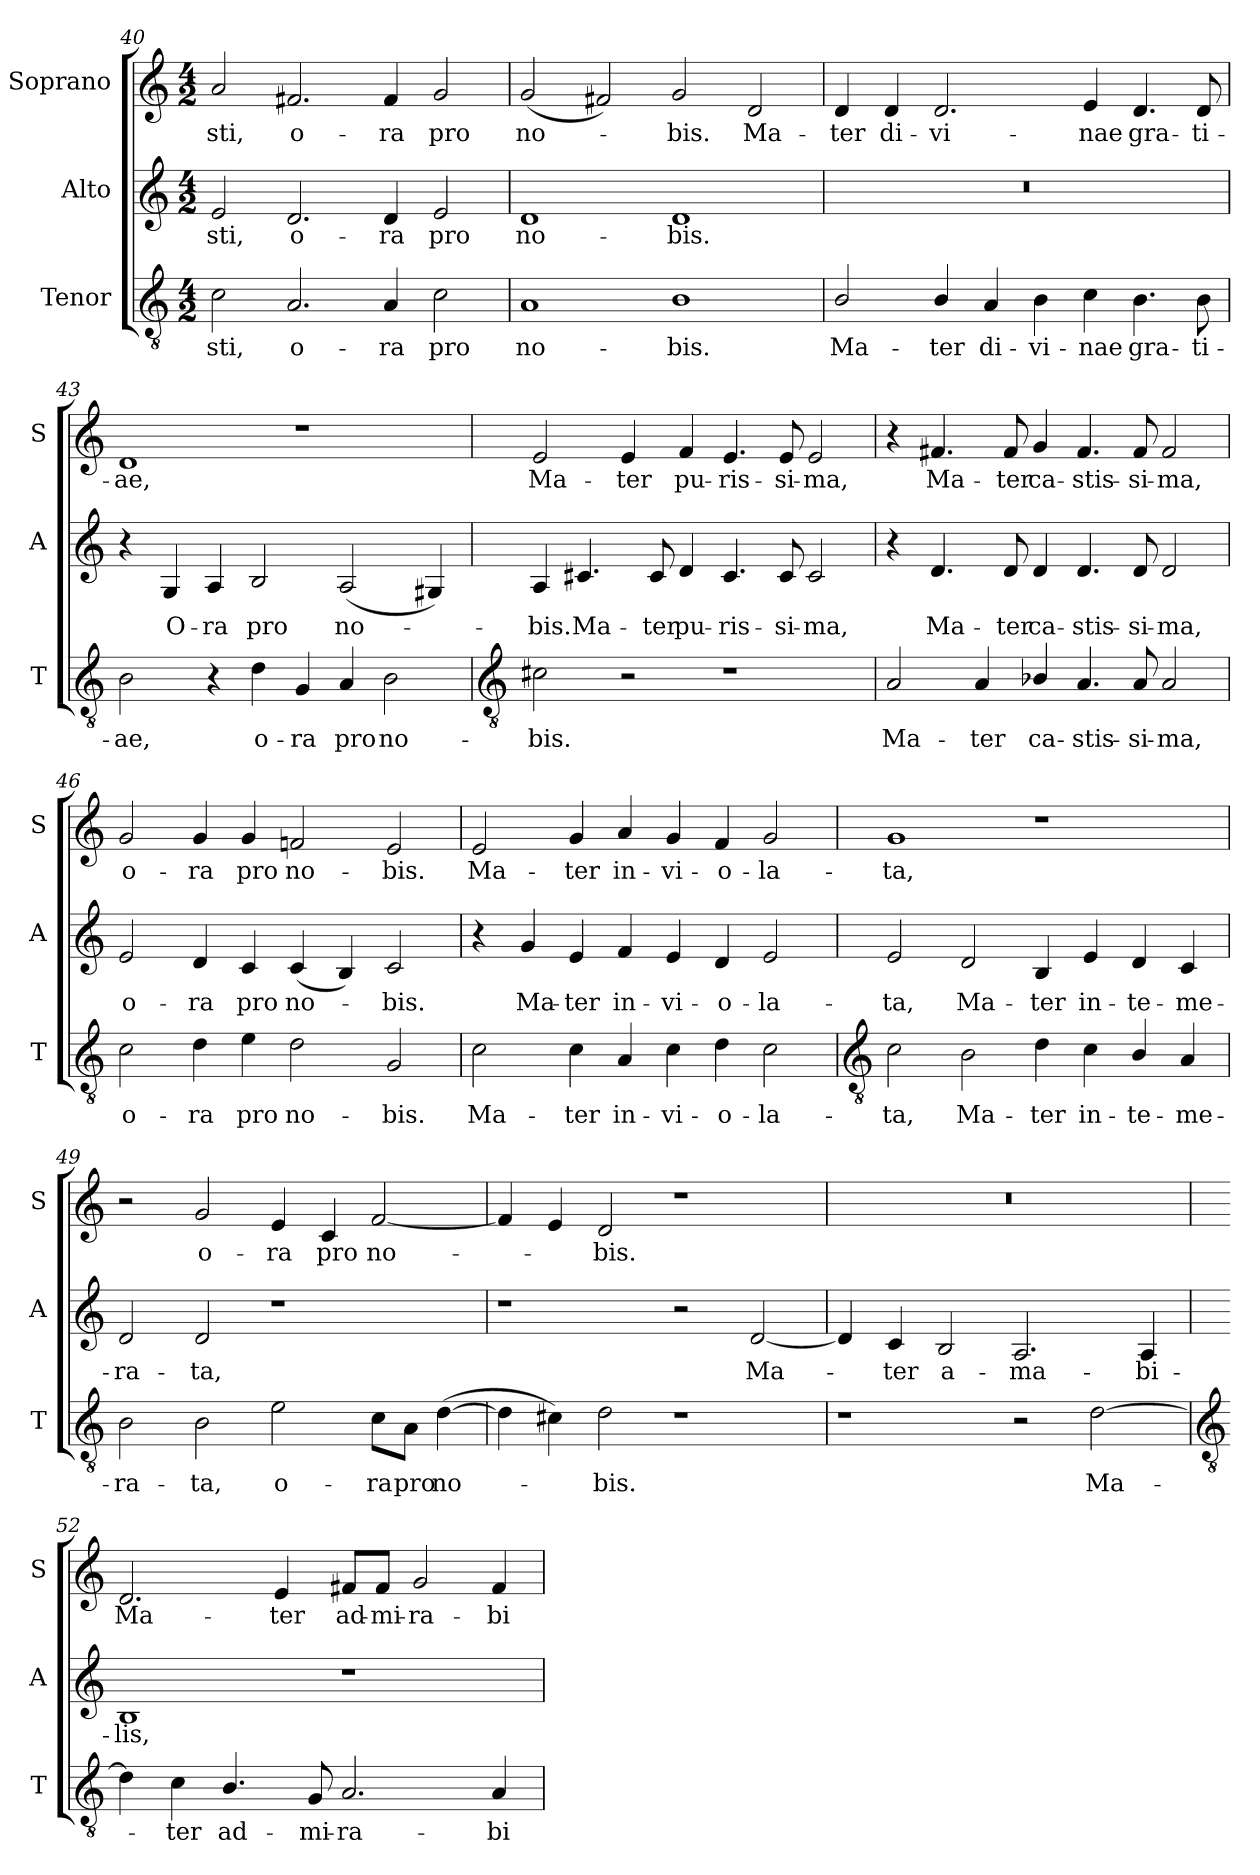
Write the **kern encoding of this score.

**kern	**text	**kern	**text	**kern	**text
*part3	*part3	*part2	*part2	*part1	*part1
*staff3	*staff3	*staff2	*staff2	*staff1	*staff1
*I"Tenor	*	*I"Alto	*	*I"Soprano	*
*I'T	*	*I'A	*	*I'S	*
*clefGv2	*	*clefG2	*	*clefG2	*
*k[]	*	*k[]	*	*k[]	*
*C:	*	*C:	*	*C:	*
*M4/2	*	*M4/2	*	*M4/2	*
=40	=40	=40	=40	=40	=40
!	!LO:LY:b	!	!LO:LY:b	!	!LO:LY:b
2c	-sti,	2e	-sti,	2a	-sti,
!	!LO:LY:b	!	!LO:LY:b	!	!LO:LY:b
2.A	o-	2.d	o-	2.f#X	o-
!	!LO:LY:b	!	!LO:LY:b	!	!LO:LY:b
4A	-ra	4d	-ra	4f#	-ra
!	!LO:LY:b	!	!LO:LY:b	!	!LO:LY:b
2c	pro	2e	pro	2g	pro
=41	=41	=41	=41	=41	=41
!	!LO:LY:b	!	!LO:LY:b	!	!LO:LY:b
1A	no-	1d	no-	(<2g	no-
.	.	.	.	2f#X)	.
!	!LO:LY:b	!	!LO:LY:b	!	!LO:LY:b
1B	-bis.	1d	-bis.	2g	bis.
!	!	!	!	!	!LO:LY:b
.	.	.	.	2d	Ma-
=42	=42	=42	=42	=42	=42
!	!LO:LY:b	!	!	!	!LO:LY:b
2B/	Ma-	0r	.	4d	-ter
!	!	!	!	!	!LO:LY:b
.	.	.	.	4d	di-
!	!LO:LY:b	!	!	!	!LO:LY:b
4B/	-ter	.	.	2.d	-vi-
!	!LO:LY:b	!	!	!	!
4A	di-	.	.	.	.
!	!LO:LY:b	!	!	!	!
4B	-vi-	.	.	.	.
!	!LO:LY:b	!	!	!	!LO:LY:b
4c	-nae	.	.	4e	-nae
!	!LO:LY:b	!	!	!	!LO:LY:b
4.B	gra-	.	.	4.d	gra-
!	!LO:LY:b	!	!	!	!LO:LY:b
8B	-ti-	.	.	8d	-ti-
=43	=43	=43	=43	=43	=43
!	!LO:LY:b	!	!	!	!LO:LY:b
2B	-ae,	4r	.	1d	-ae,
!	!	!	!LO:LY:b	!	!
.	.	4G	O-	.	.
!	!	!	!LO:LY:b	!	!
4r	.	4A	-ra	.	.
!	!LO:LY:b	!	!LO:LY:b	!	!
4d	o-	2B	pro	.	.
!	!LO:LY:b	!	!	!	!
4G	-ra	.	.	1r	.
!	!LO:LY:b	!	!LO:LY:b	!	!
4A	pro	(<2A	no-	.	.
!	!LO:LY:b	!	!	!	!
2B	no-	.	.	.	.
.	.	4G#X)	.	.	.
!!LO:LB:g=z
=44	=44	=44	=44	=44	=44
*clefGv2	*	*	*	*	*
!	!LO:LY:b	!	!LO:LY:b	!	!LO:LY:b
2c#X	-bis.	4A	bis.	2e	Ma-
!	!	!	!LO:LY:b	!	!
.	.	4.c#X	Ma-	.	.
!	!	!	!	!	!LO:LY:b
2r	.	.	.	4e	-ter
!	!	!	!LO:LY:b	!	!
.	.	8c#	-ter	.	.
!	!	!	!LO:LY:b	!	!LO:LY:b
.	.	4d	pu-	4f	pu-
!	!	!	!LO:LY:b	!	!LO:LY:b
1r	.	4.c#	-ris-	4.e	-ris-
!	!	!	!LO:LY:b	!	!LO:LY:b
.	.	8c#	-si-	8e	-si-
!	!	!	!LO:LY:b	!	!LO:LY:b
.	.	2c#	-ma,	2e	-ma,
=45	=45	=45	=45	=45	=45
!	!LO:LY:b	!	!	!	!
2A	Ma-	4r	.	4r	.
!	!	!	!LO:LY:b	!	!LO:LY:b
.	.	4.d	Ma-	4.f#X	Ma-
!	!LO:LY:b	!	!	!	!
4A	-ter	.	.	.	.
!	!	!	!LO:LY:b	!	!LO:LY:b
.	.	8d	-ter	8f#	-ter
!	!LO:LY:b	!	!LO:LY:b	!	!LO:LY:b
4B-X/	ca-	4d	ca-	4g	ca-
!	!LO:LY:b	!	!LO:LY:b	!	!LO:LY:b
4.A	-stis-	4.d	-stis-	4.f#	-stis-
!	!LO:LY:b	!	!LO:LY:b	!	!LO:LY:b
8A	-si-	8d	-si-	8f#	-si-
!	!LO:LY:b	!	!LO:LY:b	!	!LO:LY:b
2A	-ma,	2d	-ma,	2f#	-ma,
=46	=46	=46	=46	=46	=46
!	!LO:LY:b	!	!LO:LY:b	!	!LO:LY:b
2c	o-	2e	o-	2g	o-
!	!LO:LY:b	!	!LO:LY:b	!	!LO:LY:b
4d	-ra	4d	-ra	4g	-ra
!	!LO:LY:b	!	!LO:LY:b	!	!LO:LY:b
4e	pro	4c	pro	4g	pro
!	!LO:LY:b	!	!LO:LY:b	!	!LO:LY:b
2d	no-	(<4c	no-	2fn	no-
.	.	4B)	.	.	.
!	!LO:LY:b	!	!LO:LY:b	!	!LO:LY:b
2G	-bis.	2c	bis.	2e	-bis.
=47	=47	=47	=47	=47	=47
!	!LO:LY:b	!	!	!	!LO:LY:b
2c	Ma-	4r	.	2e	Ma-
!	!	!	!LO:LY:b	!	!
.	.	4g	Ma-	.	.
!	!LO:LY:b	!	!LO:LY:b	!	!LO:LY:b
4c	-ter	4e	-ter	4g	-ter
!	!LO:LY:b	!	!LO:LY:b	!	!LO:LY:b
4A	in-	4f	in-	4a	in-
!	!LO:LY:b	!	!LO:LY:b	!	!LO:LY:b
4c	-vi-	4e	-vi-	4g	-vi-
!	!LO:LY:b	!	!LO:LY:b	!	!LO:LY:b
4d	-o-	4d	-o-	4f	-o-
!	!LO:LY:b	!	!LO:LY:b	!	!LO:LY:b
2c	-la-	2e	-la-	2g	-la-
!!LO:LB:g=z
=48	=48	=48	=48	=48	=48
*clefGv2	*	*	*	*	*
!	!LO:LY:b	!	!LO:LY:b	!	!LO:LY:b
2c	-ta,	2e	-ta,	1g	-ta,
!	!LO:LY:b	!	!LO:LY:b	!	!
2B	Ma-	2d	Ma-	.	.
!	!LO:LY:b	!	!LO:LY:b	!	!
4d	-ter	4B	-ter	1r	.
!	!LO:LY:b	!	!LO:LY:b	!	!
4c	in-	4e	in-	.	.
!	!LO:LY:b	!	!LO:LY:b	!	!
4B/	-te-	4d	-te-	.	.
!	!LO:LY:b	!	!LO:LY:b	!	!
4A	-me-	4c	-me-	.	.
=49	=49	=49	=49	=49	=49
!	!LO:LY:b	!	!LO:LY:b	!	!
2B	-ra-	2d	-ra-	2r	.
!	!LO:LY:b	!	!LO:LY:b	!	!LO:LY:b
2B	-ta,	2d	-ta,	2g	o-
!	!LO:LY:b	!	!	!	!LO:LY:b
2e	o-	1r	.	4e	-ra
!	!	!	!	!	!LO:LY:b
.	.	.	.	4c	pro
!	!LO:LY:b	!	!	!	!LO:LY:b
8c\L	-ra	.	.	[2f	no-
!	!LO:LY:b	!	!	!	!
8A\J	pro	.	.	.	.
!	!LO:LY:b	!	!	!	!
(>[4d	no-	.	.	.	.
=50	=50	=50	=50	=50	=50
4d]	.	1r	.	4f]	.
4c#X)	.	.	.	4e	.
!	!LO:LY:b	!	!	!	!LO:LY:b
2d	bis.	.	.	2d	bis.
1r	.	2r	.	1r	.
!	!	!	!LO:LY:b	!	!
.	.	[2d	Ma-	.	.
=51	=51	=51	=51	=51	=51
1r	.	4d]	.	0r	.
!	!	!	!LO:LY:b	!	!
.	.	4c	ter	.	.
!	!	!	!LO:LY:b	!	!
.	.	2B	a-	.	.
!	!	!	!LO:LY:b	!	!
2r	.	2.A	-ma-	.	.
!	!LO:LY:b	!	!	!	!
[2d	Ma-	.	.	.	.
!	!	!	!LO:LY:b	!	!
.	.	4A	-bi-	.	.
!!LO:LB:g=z
=52	=52	=52	=52	=52	=52
*clefGv2	*	*	*	*	*
!	!	!	!LO:LY:b	!	!LO:LY:b
4d]	.	1B	-lis,	2.d	Ma-
!	!LO:LY:b	!	!	!	!
4c	ter	.	.	.	.
!	!LO:LY:b	!	!	!	!
4.B/	ad-	.	.	.	.
!	!	!	!	!	!LO:LY:b
.	.	.	.	4e	-ter
!	!LO:LY:b	!	!	!	!
8G	-mi-	.	.	.	.
!	!LO:LY:b	!	!	!	!LO:LY:b
2.A	-ra-	1r	.	8f#X/L	ad-
!	!	!	!	!	!LO:LY:b
.	.	.	.	8f#/J	-mi-
!	!	!	!	!	!LO:LY:b
.	.	.	.	2g	-ra-
!	!LO:LY:b	!	!	!	!LO:LY:b
4A	-bi-	.	.	4f#	-bi-
=	=	=	=	=	=
*-	*-	*-	*-	*-	*-
